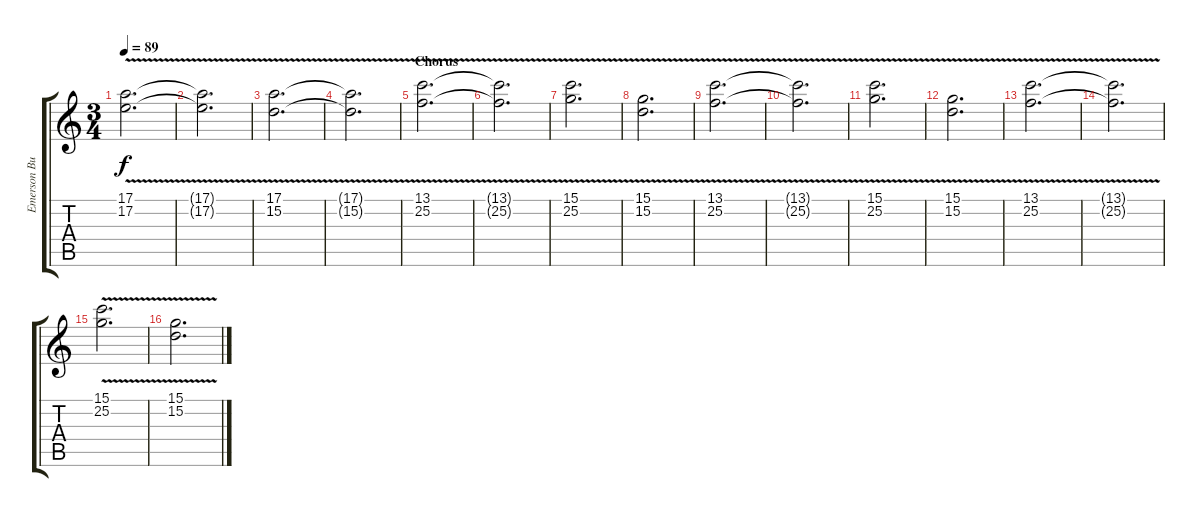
\track ("Emerson Burton (Keyboard)" "Emerson Bu") {instrument churchorgan}
\staff {score tabs}
\tuning (E4 B3 G3 D3 A2 E2) {hide}
\ts (3 4)
\tempo 89
\clef g2
\ks c
(17.1{v} 17.2{v}).2{d dy f} |
(17.1{t} 17.2{t}).2{d} |
(17.1{v} 15.2{v}).2{d} |
(17.1{t} 15.2{t}).2{d} |
\section ("" "Chorus")
(13.1{v} 25.2{v}).2{d} |
(13.1{t} 25.2{t}).2{d} |
(15.1{v} 25.2{v}).2{d} |
(15.1{v} 15.2{v}).2{d} |
(13.1{v} 25.2{v}).2{d} |
(13.1{t} 25.2{t}).2{d} |
(15.1{v} 25.2{v}).2{d} |
(15.1{v} 15.2{v}).2{d} |
(13.1{v} 25.2{v}).2{d} |
(13.1{t} 25.2{t}).2{d} |
(15.1{v} 25.2{v}).2{d} |
(15.1{v} 15.2{v}).2{d}
